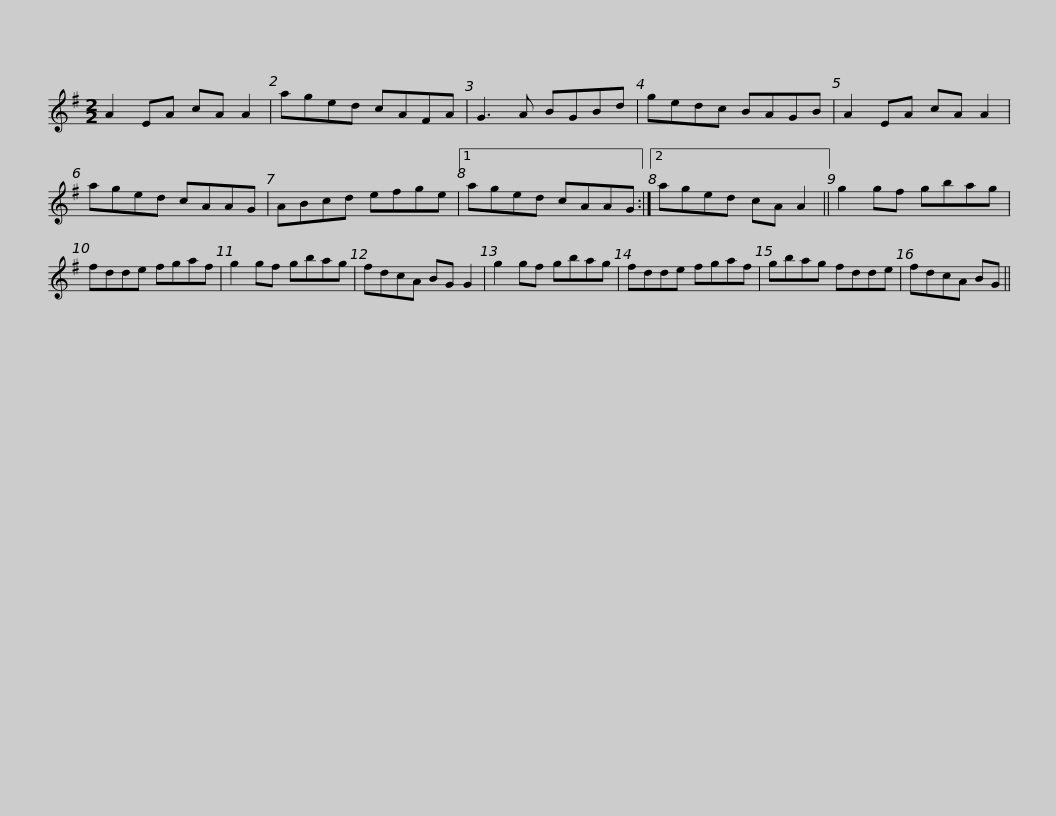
X:1
L:1/8
M:2/2
I:linebreak $
K:G
V:1 treble
V:1
 A2 EA cA A2 | aged cAFA | G3 A BGBd | gedc BAGB | A2 EA cA A2 | %5
 aged cAAG |$ ABcd efge |1 aged cAAG :|2 aged cA A2 || g2 gf gbag | %10
 fdde fgaf |$ g2 gf gbag | fdcA BG G2 | g2 gf gbag | fdde fgaf | %15
 gbag fdde | fdcA BG || %17
